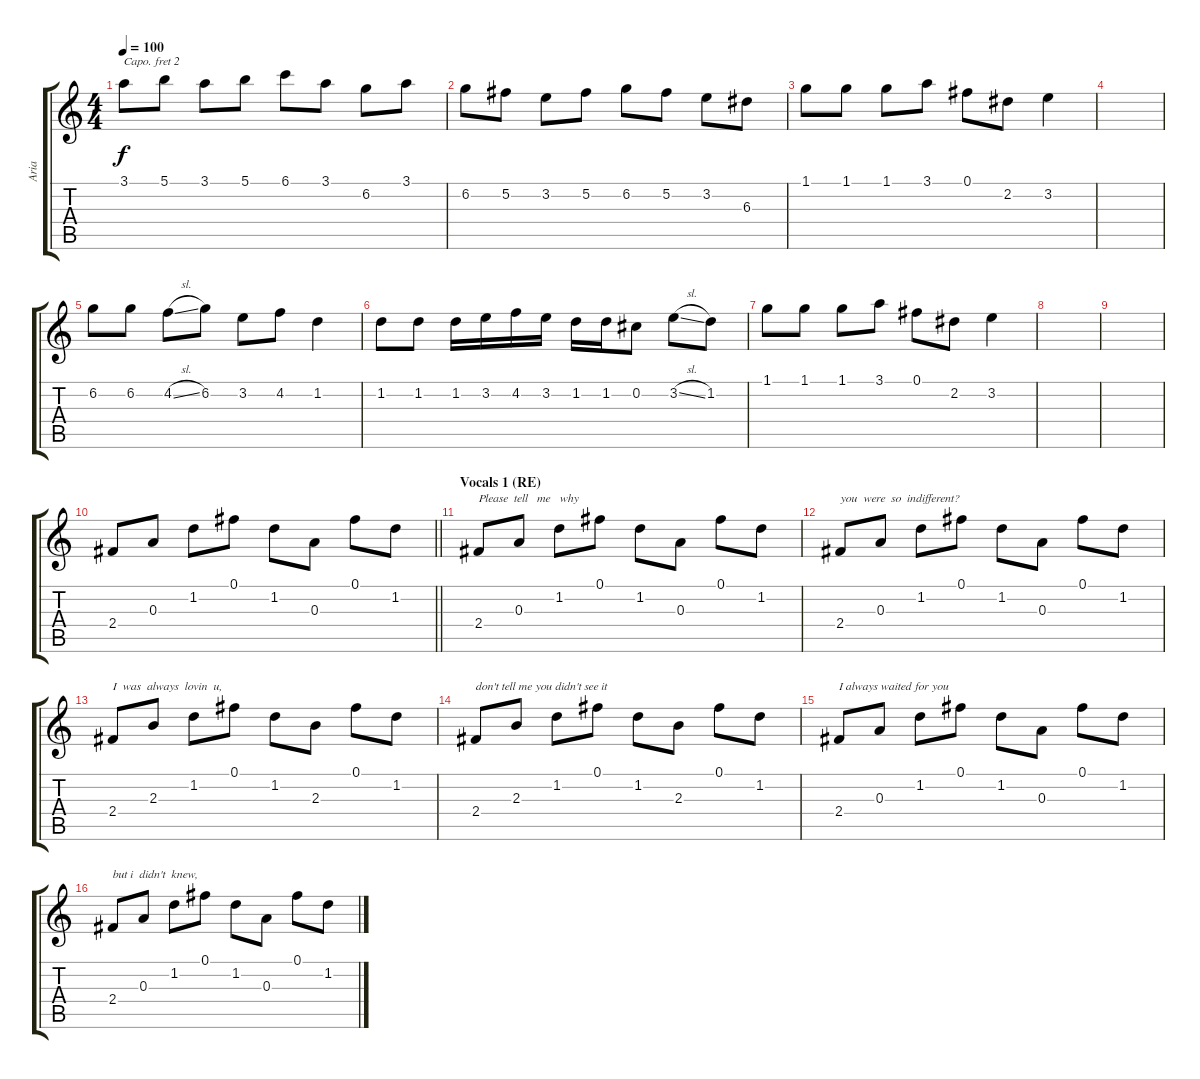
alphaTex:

\track ("Aria" "Aria") {instrument acousticguitarsteel}
\staff {score tabs}
\capo 2
\tuning (E4 B3 G3 D3 A2 E2) {hide}
\ts (4 4)
\tempo 100
\clef g2
\ks c
3.1.8{dy f} 5.1.8 3.1.8 5.1.8 6.1.8 3.1.8 6.2.8 3.1.8 |
6.2.8 5.2.8 3.2.8 5.2.8 6.2.8 5.2.8 3.2.8 6.3.8 |
1.1.8 1.1.8 1.1.8 3.1.8 0.1.8 2.2.8 3.2.4 |
|
6.2.8 6.2.8 4.2{sl}.8 6.2.8 3.2.8 4.2.8 1.2.4 |
1.2.8 1.2.8 1.2.16 3.2.16 4.2.16 3.2.16 1.2.16 1.2.16 0.2.8 3.2{sl}.8 1.2.8 |
1.1.8 1.1.8 1.1.8 3.1.8 0.1.8 2.2.8 3.2.4 |
|
|
\barLineRight lightlight
2.4.8 0.3.8 1.2.8 0.1.8 1.2.8 0.3.8 0.1.8 1.2.8 |
\section ("" "Vocals 1 (RE)")
2.4.8{txt "Please  tell   me   why"} 0.3.8 1.2.8 0.1.8 1.2.8 0.3.8 0.1.8 1.2.8 |
2.4.8{txt "you  were  so  indifferent?"} 0.3.8 1.2.8 0.1.8 1.2.8 0.3.8 0.1.8 1.2.8 |
2.4.8{txt "I  was  always  lovin  u,"} 2.3.8 1.2.8 0.1.8 1.2.8 2.3.8 0.1.8 1.2.8 |
2.4.8{txt "don't tell me you didn't see it"} 2.3.8 1.2.8 0.1.8 1.2.8 2.3.8 0.1.8 1.2.8 |
2.4.8{txt "I always waited for you"} 0.3.8 1.2.8 0.1.8 1.2.8 0.3.8 0.1.8 1.2.8 |
2.4.8{txt "but i  didn't  knew,"} 0.3.8 1.2.8 0.1.8 1.2.8 0.3.8 0.1.8 1.2.8
